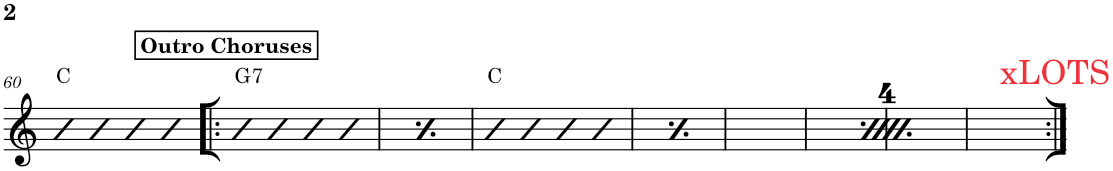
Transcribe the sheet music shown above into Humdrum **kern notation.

**kern	**harte
*part1	*part1
*staff1	*
*I"Piano	*
*I'Pno.	*
!!LO:PB:g=z
*clefG2	*
*k[]	*
*M4/4	*
=60	=60
4b	C:maj
4b	.
4b	.
4b	.
!!LO:REH:place=s1:a:B:cj:t=Outro Choruses
=61!|:	=61!|:
!	!LO:H:kt=7
4b	G:7
4b	.
4b	.
4b	.
!!LO:REH:place=s1:a:B:cj:t=Outro Choruses
=62	=62
!	!LO:H:kt=7
4b	G:7
4b	.
4b	.
4b	.
=63	=63
4b	C:maj
4b	.
4b	.
4b	.
=64	=64
4b	C:maj
4b	.
4b	.
4b	.
!!LO:REH:place=s1:a:B:cj:t=Outro Choruses
=65	=65
!	!LO:H:kt=7
4b	G:7
4b	.
4b	.
4b	.
!!LO:REH:place=s1:a:B:cj:t=Outro Choruses
=66	=66
!	!LO:H:kt=7
4b	G:7
4b	.
4b	.
4b	.
=67	=67
4b	C:maj
4b	.
4b	.
4b	.
=68	=68
4b	C:maj
4b	.
4b	.
4b	.
=:|!	=:|!
*-	*-
